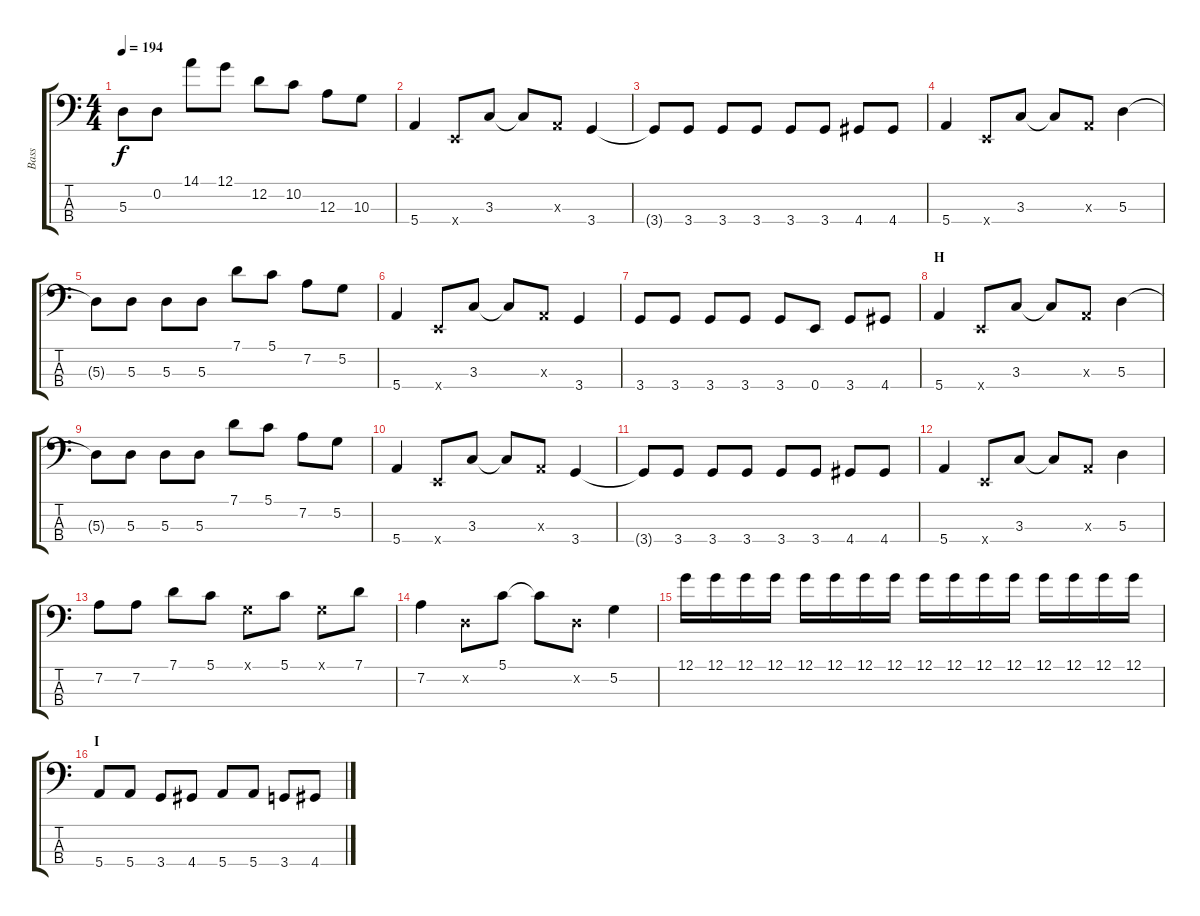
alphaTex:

\track ("Bass" "Bass") {instrument electricbasspick}
\staff {score tabs}
\tuning (G2 D2 A1 E1) {hide}
\ts (4 4)
\tempo 194
\clef f4
\ks c
5.3{t}.8{dy f} 0.2.8 14.1.8 12.1.8 12.2.8 10.2.8 12.3.8 10.3.8 |
5.4.4 0.4{x}.8 3.3.8 3.3{t}.8 0.3{x}.8 3.4.4 |
3.4{t}.8 3.4.8 3.4.8 3.4.8 3.4.8 3.4.8 4.4.8 4.4.8 |
5.4.4 0.4{x}.8 3.3.8 3.3{t}.8 0.3{x}.8 5.3.4 |
5.3{t}.8 5.3.8 5.3.8 5.3.8 7.1.8 5.1.8 7.2.8 5.2.8 |
5.4.4 0.4{x}.8 3.3.8 3.3{t}.8 0.3{x}.8 3.4.4 |
3.4.8 3.4.8 3.4.8 3.4.8 3.4.8 0.4.8 3.4.8 4.4.8 |
\section ("" "H")
5.4.4 0.4{x}.8 3.3.8 3.3{t}.8 0.3{x}.8 5.3.4 |
5.3{t}.8 5.3.8 5.3.8 5.3.8 7.1.8 5.1.8 7.2.8 5.2.8 |
5.4.4 0.4{x}.8 3.3.8 3.3{t}.8 0.3{x}.8 3.4.4 |
3.4{t}.8 3.4.8 3.4.8 3.4.8 3.4.8 3.4.8 4.4.8 4.4.8 |
5.4.4 0.4{x}.8 3.3.8 3.3{t}.8 0.3{x}.8 5.3.4 |
7.2.8 7.2.8 7.1.8 5.1.8 0.1{x}.8 5.1.8 0.1{x}.8 7.1.8 |
7.2.4 0.2{x}.8 5.1.8 5.1{t}.8 0.2{x}.8 5.2.4 |
12.1.16 12.1.16 12.1.16 12.1.16 12.1.16 12.1.16 12.1.16 12.1.16 12.1.16 12.1.16 12.1.16 12.1.16 12.1.16 12.1.16 12.1.16 12.1.16 |
\section ("" "I")
5.4.8 5.4.8 3.4.8 4.4.8 5.4.8 5.4.8 3.4.8 4.4.8
